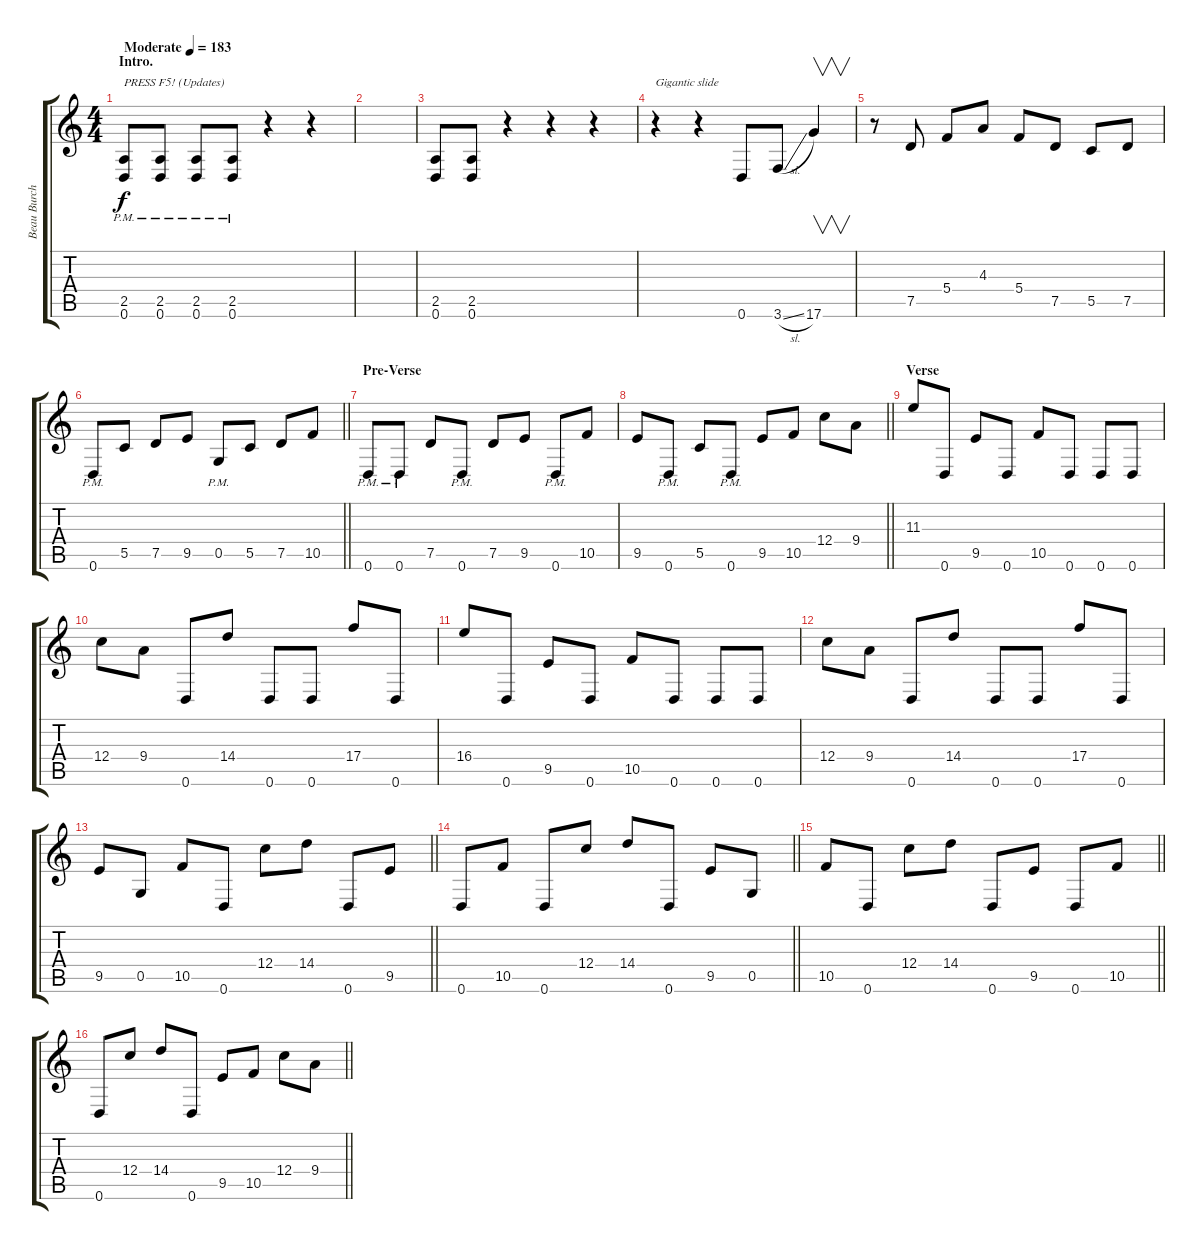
\track ("Beau Burchell" "Beau Burch") {instrument distortionguitar}
\staff {score tabs}
\tuning (D4 A3 F3 C3 G2 D2) {hide}
\ts (4 4)
\section ("" "Intro.")
\tempo (183 "Moderate")
\clef g2
\ks c
(2.5{pm} 0.6{pm}).8{txt "PRESS F5! (Updates)" dy f instrument distortionguitar} (2.5{pm} 0.6{pm}).8 (2.5{pm} 0.6{pm}).8 (2.5{pm} 0.6{pm}).8 r.4 r.4 |
|
(2.5 0.6).8 (2.5 0.6).8 r.4 r.4 r.4 |
r.4{txt "Gigantic slide"} r.4 0.6.8 3.6{sl}.8 17.6.4{v} |
r.8 7.5.8 5.4.8 4.3.8 5.4.8 7.5.8 5.5.8 7.5.8 |
\barLineRight lightlight
0.6{pm}.8 5.5.8 7.5.8 9.5.8 0.5{pm}.8 5.5.8 7.5.8 10.5.8 |
\section ("" "Pre-Verse")
0.6{pm}.8 0.6{pm}.8 7.5.8 0.6{pm}.8 7.5.8 9.5.8 0.6{pm}.8 10.5.8 |
\barLineRight lightlight
9.5.8 0.6{pm}.8 5.5.8 0.6{pm}.8 9.5.8 10.5.8 12.4.8 9.4.8 |
\section ("" "Verse")
11.3.8 0.6.8 9.5.8 0.6.8 10.5.8 0.6.8 0.6.8 0.6.8 |
12.4.8 9.4.8 0.6.8 14.4.8 0.6.8 0.6.8 17.4.8 0.6.8 |
16.4.8 0.6.8 9.5.8 0.6.8 10.5.8 0.6.8 0.6.8 0.6.8 |
12.4.8 9.4.8 0.6.8 14.4.8 0.6.8 0.6.8 17.4.8 0.6.8 |
\barLineRight lightlight
9.5.8 0.5.8 10.5.8 0.6.8 12.4.8 14.4.8 0.6.8 9.5.8 |
\barLineRight lightlight
0.6.8 10.5.8 0.6.8 12.4.8 14.4.8 0.6.8 9.5.8 0.5.8 |
\barLineRight lightlight
10.5.8 0.6.8 12.4.8 14.4.8 0.6.8 9.5.8 0.6.8 10.5.8 |
\barLineRight lightlight
0.6.8 12.4.8 14.4.8 0.6.8 9.5.8 10.5.8 12.4.8 9.4.8
